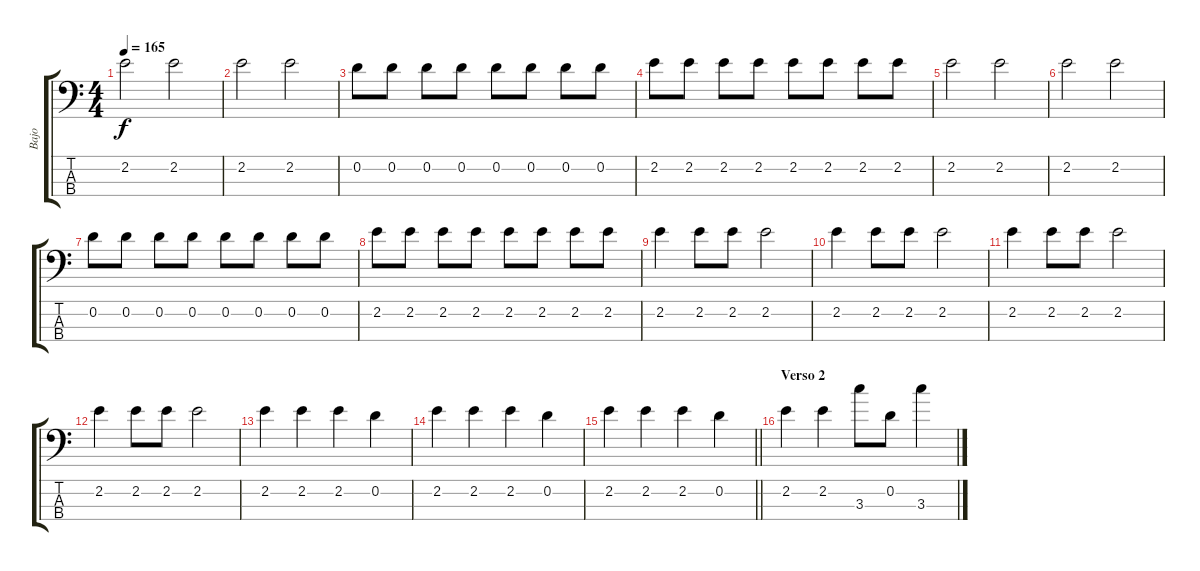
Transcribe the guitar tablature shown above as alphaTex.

\track ("Bajo" "Bajo") {instrument electricbassfinger}
\staff {score tabs}
\tuning (G4 D3 A3 E3) {hide}
\ts (4 4)
\tempo 165
\clef f4
\ks c
2.2.2{dy f} 2.2.2 |
2.2.2 2.2.2 |
0.2.8 0.2.8 0.2.8 0.2.8 0.2.8 0.2.8 0.2.8 0.2.8 |
2.2.8 2.2.8 2.2.8 2.2.8 2.2.8 2.2.8 2.2.8 2.2.8 |
2.2.2 2.2.2 |
2.2.2 2.2.2 |
0.2.8 0.2.8 0.2.8 0.2.8 0.2.8 0.2.8 0.2.8 0.2.8 |
2.2.8 2.2.8 2.2.8 2.2.8 2.2.8 2.2.8 2.2.8 2.2.8 |
2.2.4 2.2.8 2.2.8 2.2.2 |
2.2.4 2.2.8 2.2.8 2.2.2 |
2.2.4 2.2.8 2.2.8 2.2.2 |
2.2.4 2.2.8 2.2.8 2.2.2 |
2.2.4 2.2.4 2.2.4 0.2.4 |
2.2.4 2.2.4 2.2.4 0.2.4 |
\barLineRight lightlight
2.2.4 2.2.4 2.2.4 0.2.4 |
\section ("" "Verso 2")
2.2.4 2.2.4 3.3.8 0.2.8 3.3.4
